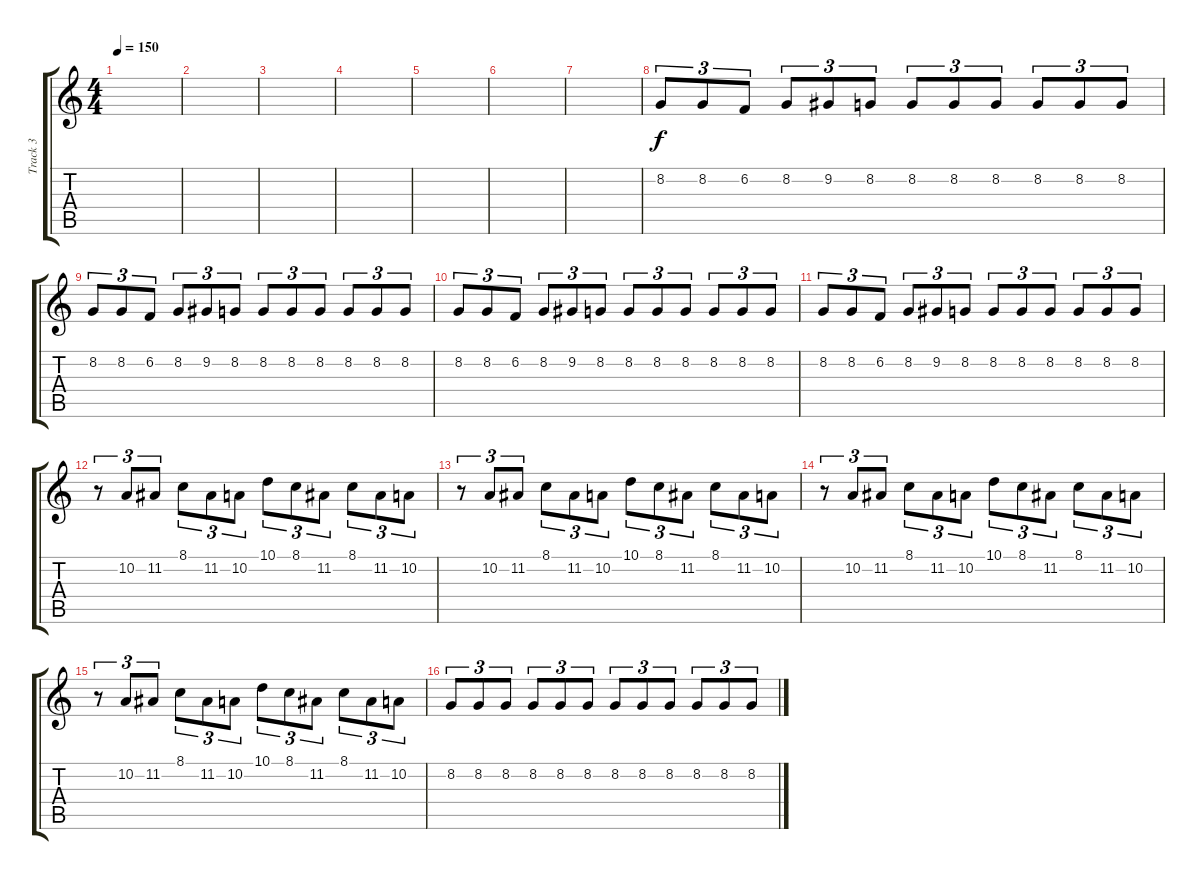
\track ("Track 3" "Track 3") {instrument lead5charang}
\staff {score tabs}
\tuning (E4 B3 G3 D3 A2 E2) {hide}
\ts (4 4)
\tempo 150
\clef g2
\ks c
|
|
|
|
|
|
|
8.2.8{tu (3 2)} 8.2.8{tu (3 2)} 6.2.8{tu (3 2)} 8.2.8{tu (3 2)} 9.2.8{tu (3 2)} 8.2.8{tu (3 2)} 8.2.8{tu (3 2)} 8.2.8{tu (3 2)} 8.2.8{tu (3 2)} 8.2.8{tu (3 2)} 8.2.8{tu (3 2)} 8.2.8{tu (3 2)} |
8.2.8{tu (3 2)} 8.2.8{tu (3 2)} 6.2.8{tu (3 2)} 8.2.8{tu (3 2)} 9.2.8{tu (3 2)} 8.2.8{tu (3 2)} 8.2.8{tu (3 2)} 8.2.8{tu (3 2)} 8.2.8{tu (3 2)} 8.2.8{tu (3 2)} 8.2.8{tu (3 2)} 8.2.8{tu (3 2)} |
8.2.8{tu (3 2)} 8.2.8{tu (3 2)} 6.2.8{tu (3 2)} 8.2.8{tu (3 2)} 9.2.8{tu (3 2)} 8.2.8{tu (3 2)} 8.2.8{tu (3 2)} 8.2.8{tu (3 2)} 8.2.8{tu (3 2)} 8.2.8{tu (3 2)} 8.2.8{tu (3 2)} 8.2.8{tu (3 2)} |
8.2.8{tu (3 2)} 8.2.8{tu (3 2)} 6.2.8{tu (3 2)} 8.2.8{tu (3 2)} 9.2.8{tu (3 2)} 8.2.8{tu (3 2)} 8.2.8{tu (3 2)} 8.2.8{tu (3 2)} 8.2.8{tu (3 2)} 8.2.8{tu (3 2)} 8.2.8{tu (3 2)} 8.2.8{tu (3 2)} |
r.8{tu (3 2)} 10.2.8{tu (3 2)} 11.2.8{tu (3 2)} 8.1.8{tu (3 2)} 11.2.8{tu (3 2)} 10.2.8{tu (3 2)} 10.1.8{tu (3 2)} 8.1.8{tu (3 2)} 11.2.8{tu (3 2)} 8.1.8{tu (3 2)} 11.2.8{tu (3 2)} 10.2.8{tu (3 2)} |
r.8{tu (3 2)} 10.2.8{tu (3 2)} 11.2.8{tu (3 2)} 8.1.8{tu (3 2)} 11.2.8{tu (3 2)} 10.2.8{tu (3 2)} 10.1.8{tu (3 2)} 8.1.8{tu (3 2)} 11.2.8{tu (3 2)} 8.1.8{tu (3 2)} 11.2.8{tu (3 2)} 10.2.8{tu (3 2)} |
r.8{tu (3 2)} 10.2.8{tu (3 2)} 11.2.8{tu (3 2)} 8.1.8{tu (3 2)} 11.2.8{tu (3 2)} 10.2.8{tu (3 2)} 10.1.8{tu (3 2)} 8.1.8{tu (3 2)} 11.2.8{tu (3 2)} 8.1.8{tu (3 2)} 11.2.8{tu (3 2)} 10.2.8{tu (3 2)} |
r.8{tu (3 2)} 10.2.8{tu (3 2)} 11.2.8{tu (3 2)} 8.1.8{tu (3 2)} 11.2.8{tu (3 2)} 10.2.8{tu (3 2)} 10.1.8{tu (3 2)} 8.1.8{tu (3 2)} 11.2.8{tu (3 2)} 8.1.8{tu (3 2)} 11.2.8{tu (3 2)} 10.2.8{tu (3 2)} |
8.2.8{tu (3 2)} 8.2.8{tu (3 2)} 8.2.8{tu (3 2)} 8.2.8{tu (3 2)} 8.2.8{tu (3 2)} 8.2.8{tu (3 2)} 8.2.8{tu (3 2)} 8.2.8{tu (3 2)} 8.2.8{tu (3 2)} 8.2.8{tu (3 2)} 8.2.8{tu (3 2)} 8.2.8{tu (3 2)}
